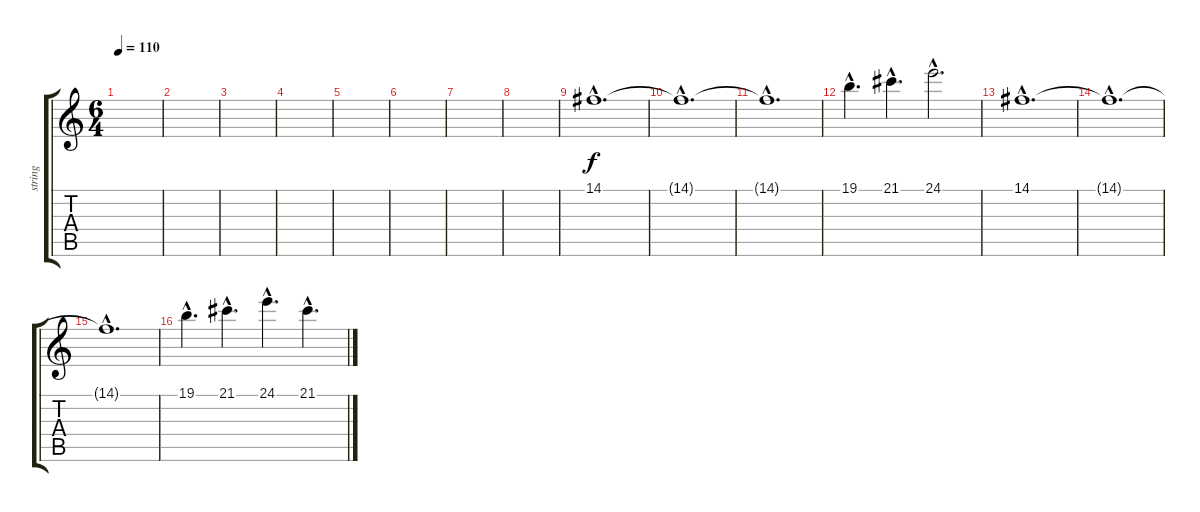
\track ("string" "string") {instrument stringensemble1}
\staff {score tabs}
\tuning (E4 B3 G3 D3 A2 E2) {hide}
\ts (6 4)
\tempo 110
\clef g2
\ks c
|
|
|
|
|
|
|
|
14.1{hac}.1{d} |
14.1{hac t}.1{d} |
14.1{hac t}.1{d} |
19.1{hac}.4{d} 21.1{hac}.4{d} 24.1{hac}.2{d} |
14.1{hac}.1{d} |
14.1{hac t}.1{d} |
14.1{hac t}.1{d} |
19.1{hac}.4{d} 21.1{hac}.4{d} 24.1{hac}.4{d} 21.1{hac}.4{d}
